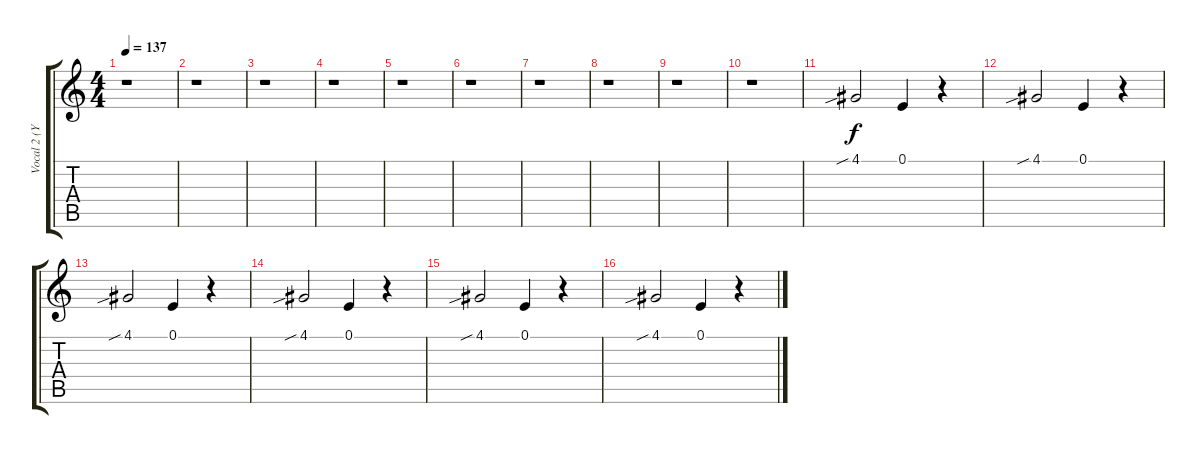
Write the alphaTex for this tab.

\track ("Vocal 2 (Yamada)" "Vocal 2 (Y") {instrument piccolo}
\staff {score tabs}
\tuning (E4 B3 G3 D3 A2 E2) {hide}
\ts (4 4)
\tempo 137
\clef g2
\ks c
r.1{dy f} |
r.1 |
r.1 |
r.1 |
r.1 |
r.1 |
r.1 |
r.1 |
r.1 |
r.1 |
4.1{sib}.2 0.1.4 r.4 |
4.1{sib}.2 0.1.4 r.4 |
4.1{sib}.2 0.1.4 r.4 |
4.1{sib}.2 0.1.4 r.4 |
4.1{sib}.2 0.1.4 r.4 |
4.1{sib}.2 0.1.4 r.4
